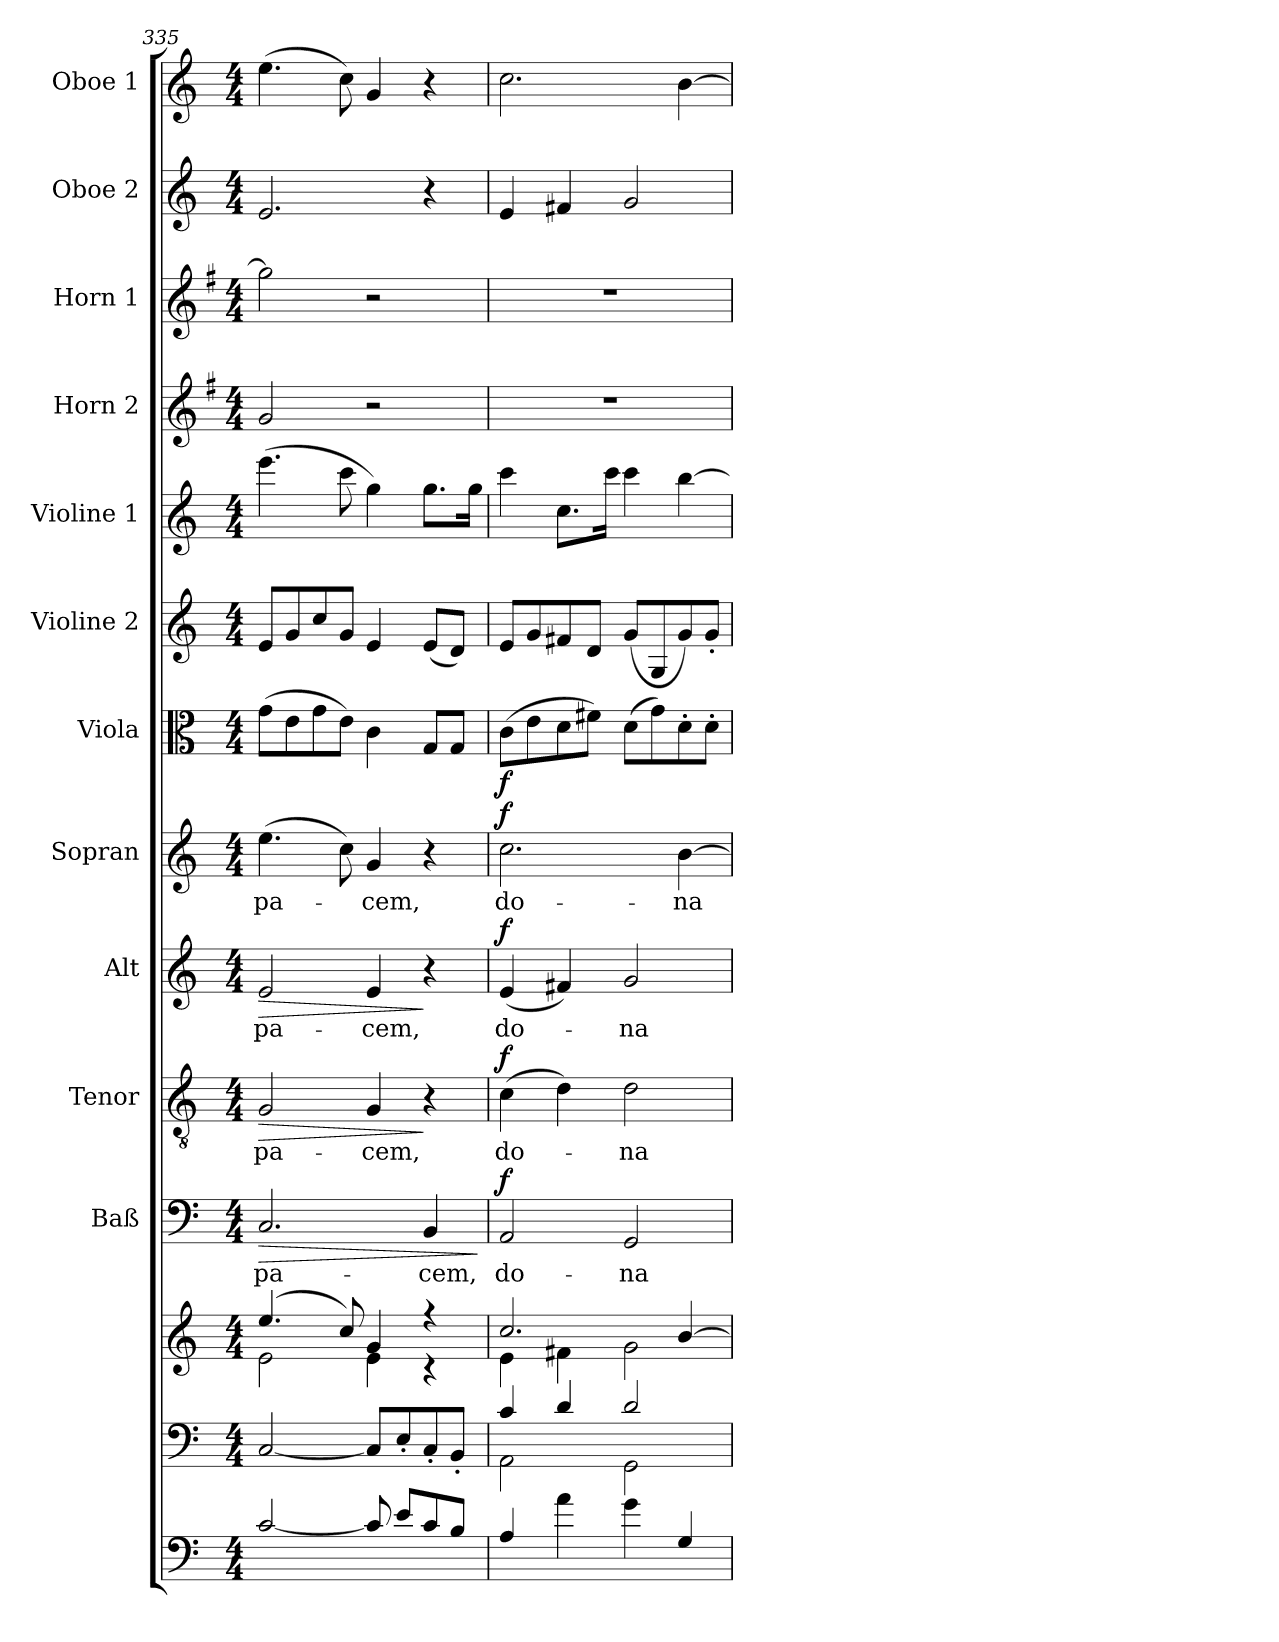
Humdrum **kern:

**kern	**kern	**kern	**kern	**text	**dynam	**kern	**text	**dynam	**kern	**text	**dynam	**kern	**text	**dynam	**kern	**dynam	**kern	**kern	**kern	**kern	**kern	**kern
*part13	*part12	*part12	*part11	*part11	*part11	*part10	*part10	*part10	*part9	*part9	*part9	*part8	*part8	*part8	*part7	*part7	*part6	*part5	*part4	*part3	*part2	*part1
*staff14	*staff13	*staff12	*staff11	*staff11	*staff11	*staff10	*staff10	*staff10	*staff9	*staff9	*staff9	*staff8	*staff8	*staff8	*staff7	*staff7	*staff6	*staff5	*staff4	*staff3	*staff2	*staff1
*	*	*	*I"Baß	*	*	*I"Tenor	*	*	*I"Alt	*	*	*I"Sopran	*	*	*I"Viola	*	*I"Violine 2	*I"Violine 1	*I"Horn 2	*I"Horn 1	*I"Oboe 2	*I"Oboe 1
*	*	*	*I'Baß	*	*	*I'Ten	*	*	*I'Alt	*	*	*I'Sop	*	*	*I'Vla.	*	*I'Vln. 2	*I'Vln. 1	*I'Hrn. 2	*I'Hrn. 1	*I'Ob. 2	*I'Ob. 1
!!LO:PB:g=z
*clefF4	*clefF4	*clefG2	*clefF4	*	*	*clefGv2	*	*	*clefG2	*	*	*clefG2	*	*	*clefC3	*	*clefG2	*clefG2	*clefG2	*clefG2	*clefG2	*clefG2
*ITrd7c12	*	*	*	*	*	*	*	*	*	*	*	*	*	*	*	*	*	*	*ITrd4c7	*ITrd4c7	*	*
*k[]	*k[]	*k[]	*k[]	*	*	*k[]	*	*	*k[]	*	*	*k[]	*	*	*k[]	*	*k[]	*k[]	*k[]	*k[]	*k[]	*k[]
*C:	*C:	*C:	*C:	*	*	*C:	*	*	*C:	*	*	*C:	*	*	*C:	*	*C:	*C:	*C:	*C:	*C:	*C:
*M4/4	*M4/4	*M4/4	*M4/4	*	*	*M4/4	*	*	*M4/4	*	*	*M4/4	*	*	*M4/4	*	*M4/4	*M4/4	*M4/4	*M4/4	*M4/4	*M4/4
=335	=335	=335	=335	=335	=335	=335	=335	=335	=335	=335	=335	=335	=335	=335	=335	=335	=335	=335	=335	=335	=335	=335
*	*	*^	*	*	*	*	*	*	*	*	*	*	*	*	*	*	*	*	*	*	*	*
!	!	!	!	!	!LO:LY:b	!LO:HP:b	!	!LO:LY:b	!LO:HP:b	!	!LO:LY:b	!LO:HP:b	!	!LO:LY:b	!	!	!	!	!	!	!	!	!
[2C/	[2C/	(<4.ee/	2e\	2.C/	pa-	>	2G/	pa-	>	2e/	pa-	>	(>4.ee\	pa-	.	(>8g\L	.	8e/L	(>4.eee\	2c/	2cc\]	2.e/	(>4.ee\
.	.	.	.	.	.	.	.	.	.	.	.	.	.	.	.	8e\	.	8g/	.	.	.	.	.
.	.	.	.	.	.	.	.	.	.	.	.	.	.	.	.	8g\	.	8cc/	.	.	.	.	.
.	.	8cc/)	.	.	.	.	.	.	.	.	.	.	8cc\)	.	.	8e\J)	.	8g/J	8ccc\	.	.	.	8cc\)
!	!	!	!	!	!	!	!	!LO:LY:b	!	!	!LO:LY:b	!	!	!LO:LY:b	!	!	!	!	!	!	!	!	!
8C/]	8C/L]	4g/	4e\	.	.	.	4G/	-cem,	.	4e/	-cem,	.	4g/	-cem,	.	4c\	.	4e/	4gg\)	2r	2r	.	4g/
8E/L	8E'</	.	.	.	.	.	.	.	.	.	.	.	.	.	.	.	.	.	.	.	.	.	.
!	!	!	!	!	!LO:LY:b	!	!	!	!	!	!	!	!	!	!	!	!	!	!	!	!	!	!
8C/	8C'</	4r	4r	4BB/	-cem,	.	4r	.	]	4r	.	]	4r	.	.	8G/L	.	(<8e/L	8.gg\L	.	.	4r	4r
8BB/J	8BB'</J	.	.	.	.	.	.	.	.	.	.	.	.	.	.	8G/J	.	8d/J)	.	.	.	.	.
.	.	.	.	.	.	.	.	.	.	.	.	.	.	.	.	.	.	.	16gg\Jk	.	.	.	.
*	*	*v	*v	*	*	*	*	*	*	*	*	*	*	*	*	*	*	*	*	*	*	*	*
.	.	.	.	.	]	.	.	.	.	.	.	.	.	.	.	.	.	.	.	.	.	.
=336	=336	=336	=336	=336	=336	=336	=336	=336	=336	=336	=336	=336	=336	=336	=336	=336	=336	=336	=336	=336	=336	=336
*	*^	*^	*	*	*	*	*	*	*	*	*	*	*	*	*	*	*	*	*	*	*	*
!	!	!	!	!	!	!LO:LY:b	!LO:DY:a	!	!LO:LY:b	!LO:DY:a	!	!LO:LY:b	!LO:DY:a	!	!LO:LY:b	!LO:DY:a	!	!LO:DY:b	!	!	!	!	!	!
4AA/	4c/	2AA\	2.cc/	4e\	2AA/	do-	f	(>4c\	do-	f	(<4e/	do-	f	2.cc\	do-	f	(>8c\L	f	8e/L	4ccc\	1r	1r	4e/	2.cc\
.	.	.	.	.	.	.	.	.	.	.	.	.	.	.	.	.	8e\	.	8g/	.	.	.	.	.
4A\	4d/	.	.	4f#X\	.	.	.	4d\)	.	.	4f#X/)	.	.	.	.	.	8d\	.	8f#X/	8.cc\L	.	.	4f#X/	.
.	.	.	.	.	.	.	.	.	.	.	.	.	.	.	.	.	8f#X\J)	.	8d/J	.	.	.	.	.
.	.	.	.	.	.	.	.	.	.	.	.	.	.	.	.	.	.	.	.	16ccc\Jk	.	.	.	.
!	!	!	!	!	!	!LO:LY:b	!	!	!LO:LY:b	!	!	!LO:LY:b	!	!	!	!	!	!	!	!	!	!	!	!
4G\	2d/	2GG\	.	2g\	2GG/	-na	.	2d\	-na	.	2g/	-na	.	.	.	.	(>8d\L	.	(>8g/L	4ccc\	.	.	2g/	.
.	.	.	.	.	.	.	.	.	.	.	.	.	.	.	.	.	8g\)	.	8G/	.	.	.	.	.
!	!	!	!	!	!	!	!	!	!	!	!	!	!	!	!LO:LY:b	!	!	!	!	!	!	!	!	!
4GG/	.	.	[>4b/	.	.	.	.	.	.	.	.	.	.	[4b\	-na	.	8d'>\	.	8g/)	[4bb\	.	.	.	[4b\
.	.	.	.	.	.	.	.	.	.	.	.	.	.	.	.	.	8d'>\J	.	8g'</J	.	.	.	.	.
*	*v	*v	*	*	*	*	*	*	*	*	*	*	*	*	*	*	*	*	*	*	*	*	*	*
*	*	*v	*v	*	*	*	*	*	*	*	*	*	*	*	*	*	*	*	*	*	*	*	*
=	=	=	=	=	=	=	=	=	=	=	=	=	=	=	=	=	=	=	=	=	=	=
*-	*-	*-	*-	*-	*-	*-	*-	*-	*-	*-	*-	*-	*-	*-	*-	*-	*-	*-	*-	*-	*-	*-
